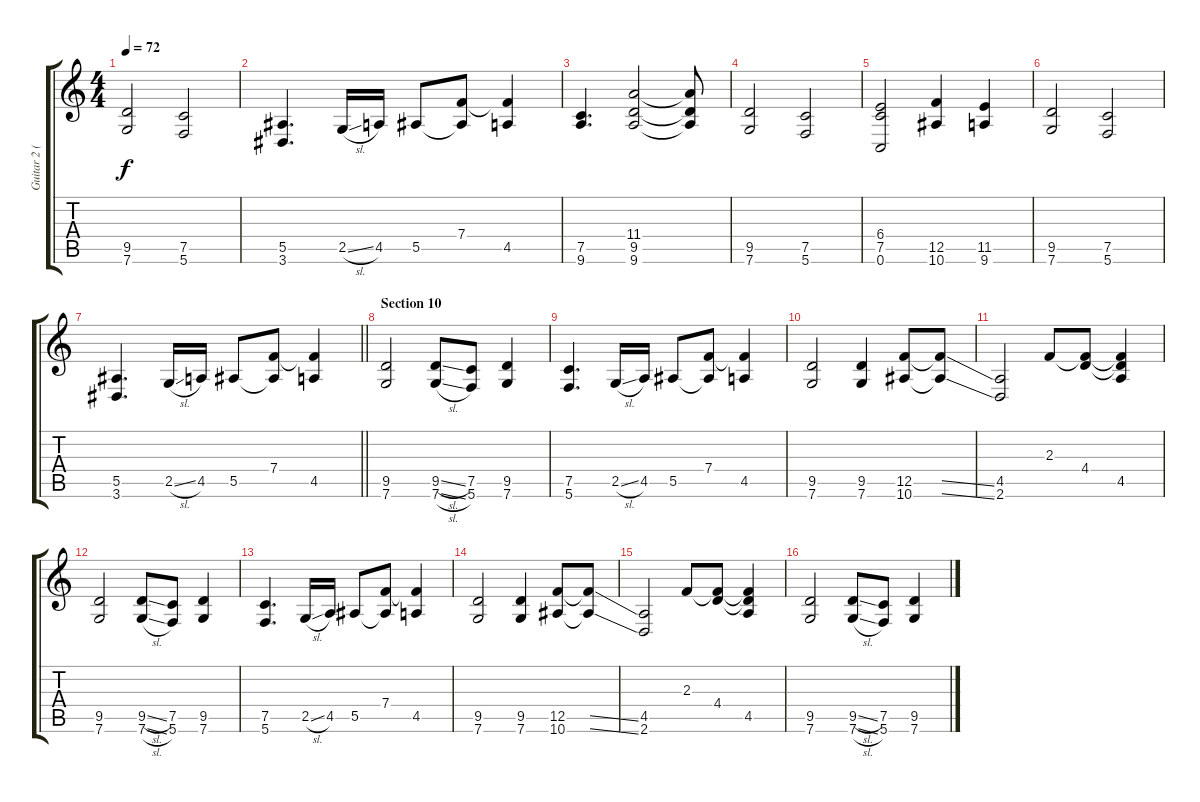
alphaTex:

\track ("Guitar 2 (Distortion)" "Guitar 2 (") {instrument distortionguitar}
\staff {score tabs}
\tuning (C4 G3 Eb3 Bb2 F2 C2) {hide}
\ts (4 4)
\tempo 72
\clef g2
\ks c
(9.5 7.6).2{dy f} (7.5 5.6).2 |
(5.5 3.6).4{d} 2.5{sl}.16 4.5.16 5.5.8 (7.4 5.5{t}).8 (7.4{t} 4.5).4 |
(7.5 9.6).4{d} (11.4 9.5 9.6).2 (11.4{t} 9.5{t} 9.6{t}).8 |
(9.5 7.6).2 (7.5 5.6).2 |
(6.4 7.5 0.6).2 (12.5 10.6).4 (11.5 9.6).4 |
(9.5 7.6).2 (7.5 5.6).2 |
\barLineRight lightlight
(5.5 3.6).4{d} 2.5{sl}.16 4.5.16 5.5.8 (7.4 5.5{t}).8 (7.4{t} 4.5).4 |
\section ("" "Section 10")
(9.5 7.6).2 (9.5{sl} 7.6{sl}).8 (7.5 5.6).8 (9.5 7.6).4 |
(7.5 5.6).4{d} 2.5{sl}.16 4.5.16 5.5.8 (7.4 5.5{t}).8 (7.4{t} 4.5).4 |
(9.5 7.6).2 (9.5 7.6).4 (12.5 10.6).8 (12.5{ss t} 10.6{ss t}).8 |
(4.5 2.6).2 2.3.8 (2.3{t} 4.4).8 (2.3{t} 4.4{t} 4.5).4 |
(9.5 7.6).2 (9.5{sl} 7.6{sl}).8 (7.5 5.6).8 (9.5 7.6).4 |
(7.5 5.6).4{d} 2.5{sl}.16 4.5.16 5.5.8 (7.4 5.5{t}).8 (7.4{t} 4.5).4 |
(9.5 7.6).2 (9.5 7.6).4 (12.5 10.6).8 (12.5{ss t} 10.6{ss t}).8 |
(4.5 2.6).2 2.3.8 (2.3{t} 4.4).8 (2.3{t} 4.4{t} 4.5).4 |
(9.5 7.6).2 (9.5{sl} 7.6{sl}).8 (7.5 5.6).8 (9.5 7.6).4
